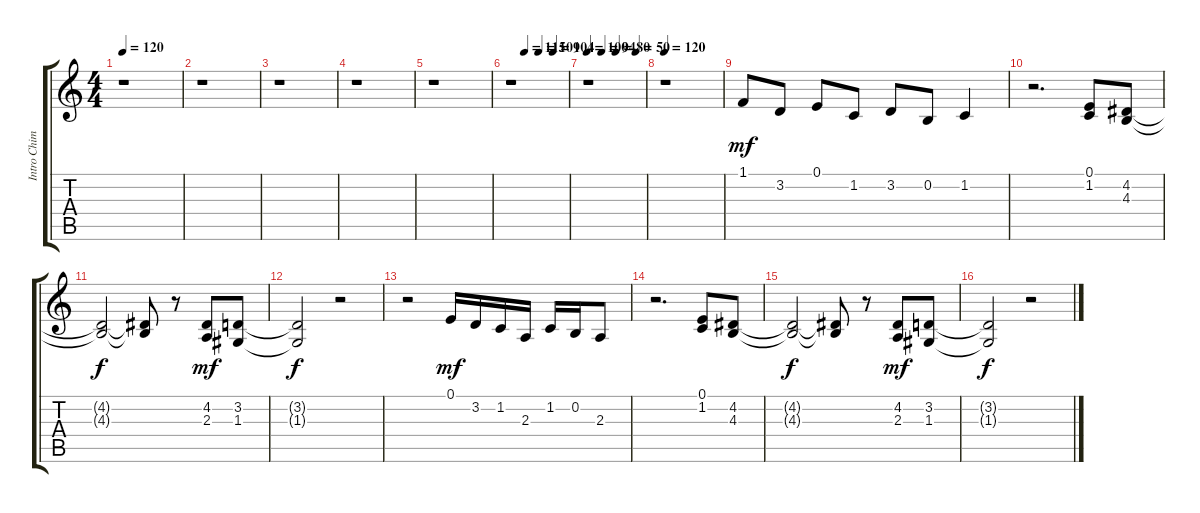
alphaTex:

\track ("Intro Chime Synth" "Intro Chim") {instrument pad1newage}
\staff {score tabs}
\tuning (E4 B3 G3 D3 A2 E2) {hide}
\ts (4 4)
\tempo 120
\clef g2
\ks c
r.1{dy mf} |
r.1 |
r.1 |
r.1 |
r.1 |
\tempo (115 0.25)
\tempo (109 0.5)
\tempo (104 0.75)
r.1 |
\tempo 100
\tempo (94 0.25)
\tempo (80 0.5)
\tempo (50 0.84375)
r.1 |
\tempo 120
r.1 |
1.1.8{balance 8} 3.2.8 0.1.8 1.2.8 3.2.8 0.2.8 1.2.4 |
r.2{d} (0.1 1.2).8 (4.2 4.3).8 |
(4.2{t} 4.3{t}).2{dy f} (4.2{t} 4.3{t}).8 r.8 (4.2 2.3).8{dy mf} (3.2 1.3).8 |
(3.2{t} 1.3{t}).2{dy f} r.2 |
r.2 0.1.16{dy mf} 3.2.16 1.2.16 2.3.16 1.2.16 0.2.16 2.3.8 |
r.2{d} (0.1 1.2).8 (4.2 4.3).8 |
(4.2{t} 4.3{t}).2{dy f} (4.2{t} 4.3{t}).8 r.8 (4.2 2.3).8{dy mf} (3.2 1.3).8 |
(3.2{t} 1.3{t}).2{dy f} r.2
